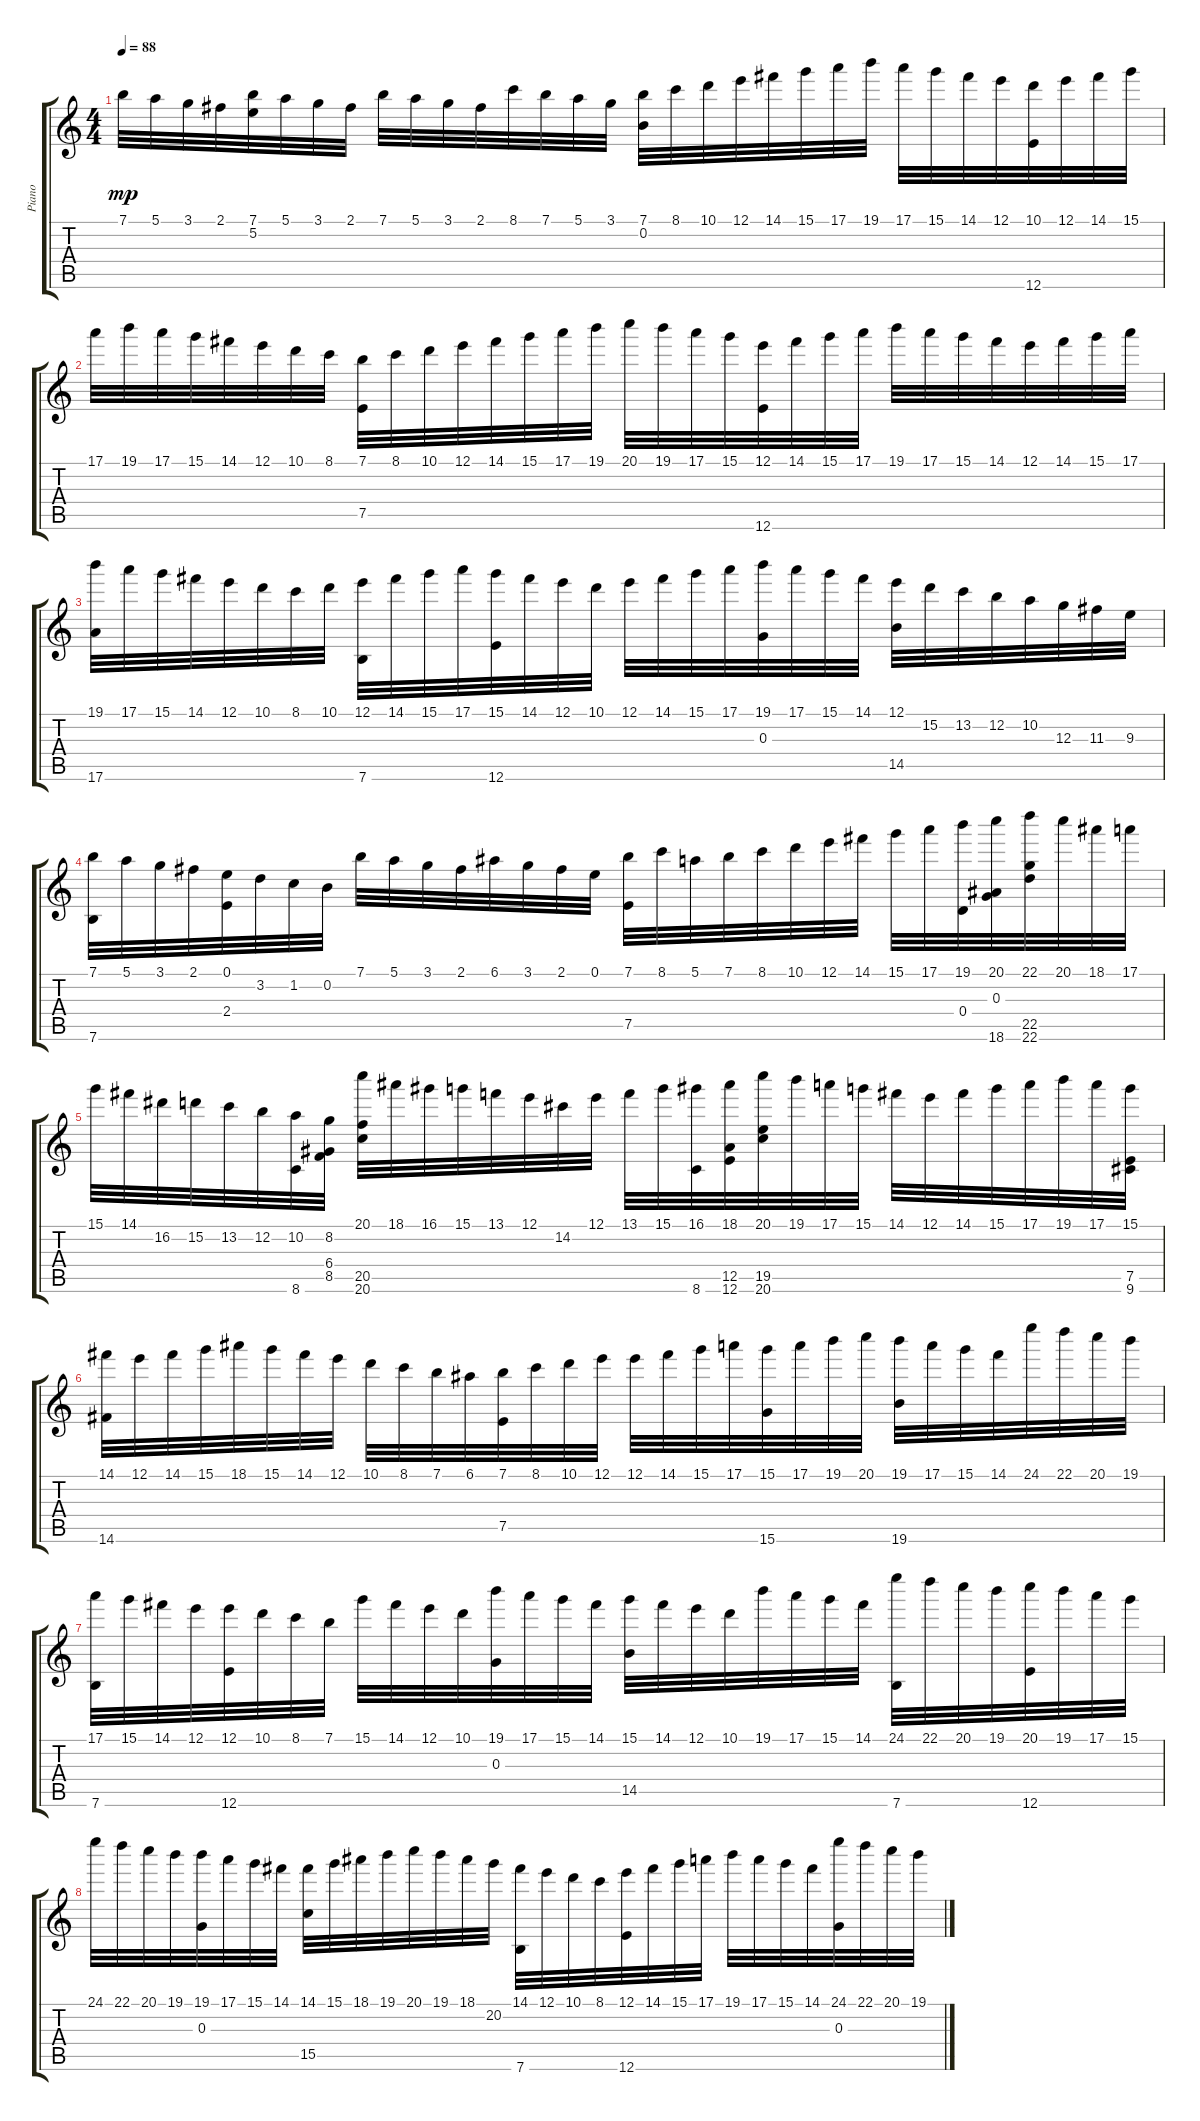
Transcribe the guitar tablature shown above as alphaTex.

\track ("Piano" "Piano") {instrument electricpiano1}
\staff {score tabs}
\tuning (E5 B4 G4 D4 A3 E3) {hide}
\ts (4 4)
\tempo 88
\clef g2
\ks c
7.1.32{dy mp} 5.1.32 3.1.32 2.1.32 (7.1 5.2).32{volume 12 balance 8} 5.1.32 3.1.32 2.1.32 7.1.32 5.1.32 3.1.32 2.1.32 8.1.32 7.1.32 5.1.32 3.1.32 (7.1 0.2).32{volume 12 balance 8} 8.1.32 10.1.32 12.1.32 14.1.32 15.1.32 17.1.32 19.1.32 17.1.32 15.1.32 14.1.32 12.1.32 (10.1 12.6).32{volume 12 balance 8} 12.1.32 14.1.32 15.1.32 |
17.1.32 19.1.32 17.1.32 15.1.32 14.1.32 12.1.32 10.1.32 8.1.32 (7.1 7.5).32{volume 12 balance 8} 8.1.32 10.1.32 12.1.32 14.1.32 15.1.32 17.1.32 19.1.32 20.1.32 19.1.32 17.1.32 15.1.32 (12.1 12.6).32{volume 12 balance 8} 14.1.32 15.1.32 17.1.32 19.1.32 17.1.32 15.1.32 14.1.32 12.1.32 14.1.32 15.1.32 17.1.32 |
(19.1 17.6).32{volume 12 balance 8} 17.1.32 15.1.32 14.1.32 12.1.32 10.1.32 8.1.32 10.1.32 (12.1 7.6).32 14.1.32 15.1.32 17.1.32 (15.1 12.6).32{volume 12 balance 8} 14.1.32 12.1.32 10.1.32 12.1.32 14.1.32 15.1.32 17.1.32 (19.1 0.3).32 17.1.32 15.1.32 14.1.32 (12.1 14.5).32{volume 12 balance 8} 15.2.32 13.2.32 12.2.32 10.2.32 12.3.32 11.3.32 9.3.32 |
(7.1 7.6).32 5.1.32 3.1.32 2.1.32 (0.1 2.4).32{volume 12 balance 8} 3.2.32 1.2.32 0.2.32 7.1.32 5.1.32 3.1.32 2.1.32 6.1.32 3.1.32 2.1.32 0.1.32 (7.1 7.5).32{volume 12 balance 8} 8.1.32 5.1.32 7.1.32 8.1.32 10.1.32 12.1.32 14.1.32 15.1.32 17.1.32 (19.1 0.4).32 (20.1 0.3 18.6).32 (22.1 22.5 22.6).32 20.1.32 18.1.32 17.1.32 |
15.1.32 14.1.32 16.2.32 15.2.32 13.2.32 12.2.32 (10.2 8.6).32 (8.2 6.4 8.5).32 (20.1 20.5 20.6).32 18.1.32 16.1.32 15.1.32 13.1.32 12.1.32 14.2.32 12.1.32 13.1.32 15.1.32 (16.1 8.6).32 (18.1 12.5 12.6).32 (20.1 19.5 20.6).32 19.1.32 17.1.32 15.1.32 14.1.32 12.1.32 14.1.32 15.1.32 17.1.32 19.1.32 17.1.32 (15.1 7.5 9.6).32 |
(14.1 14.6).32{volume 12 balance 8} 12.1.32 14.1.32 15.1.32 18.1.32 15.1.32 14.1.32 12.1.32 10.1.32 8.1.32 7.1.32 6.1.32 (7.1 7.5).32{volume 12 balance 8} 8.1.32 10.1.32 12.1.32 12.1.32 14.1.32 15.1.32 17.1.32 (15.1 15.6).32 17.1.32 19.1.32 20.1.32 (19.1 19.6).32{volume 12 balance 8} 17.1.32 15.1.32 14.1.32 24.1.32 22.1.32 20.1.32 19.1.32 |
(17.1 7.6).32 15.1.32 14.1.32 12.1.32 (12.1 12.6).32{volume 12 balance 8} 10.1.32 8.1.32 7.1.32 15.1.32 14.1.32 12.1.32 10.1.32 (19.1 0.3).32 17.1.32 15.1.32 14.1.32 (15.1 14.5).32{volume 12 balance 8} 14.1.32 12.1.32 10.1.32 19.1.32 17.1.32 15.1.32 14.1.32 (24.1 7.6).32 22.1.32 20.1.32 19.1.32 (20.1 12.6).32{volume 12 balance 8} 19.1.32 17.1.32 15.1.32 |
24.1.32 22.1.32 20.1.32 19.1.32 (19.1 0.3).32 17.1.32 15.1.32 14.1.32 (14.1 15.5).32{volume 12 balance 8} 15.1.32 18.1.32 19.1.32 20.1.32 19.1.32 18.1.32 20.2.32 (14.1 7.6).32 12.1.32 10.1.32 8.1.32 (12.1 12.6).32{volume 12 balance 8} 14.1.32 15.1.32 17.1.32 19.1.32 17.1.32 15.1.32 14.1.32 (24.1 0.3).32 22.1.32 20.1.32 19.1.32
